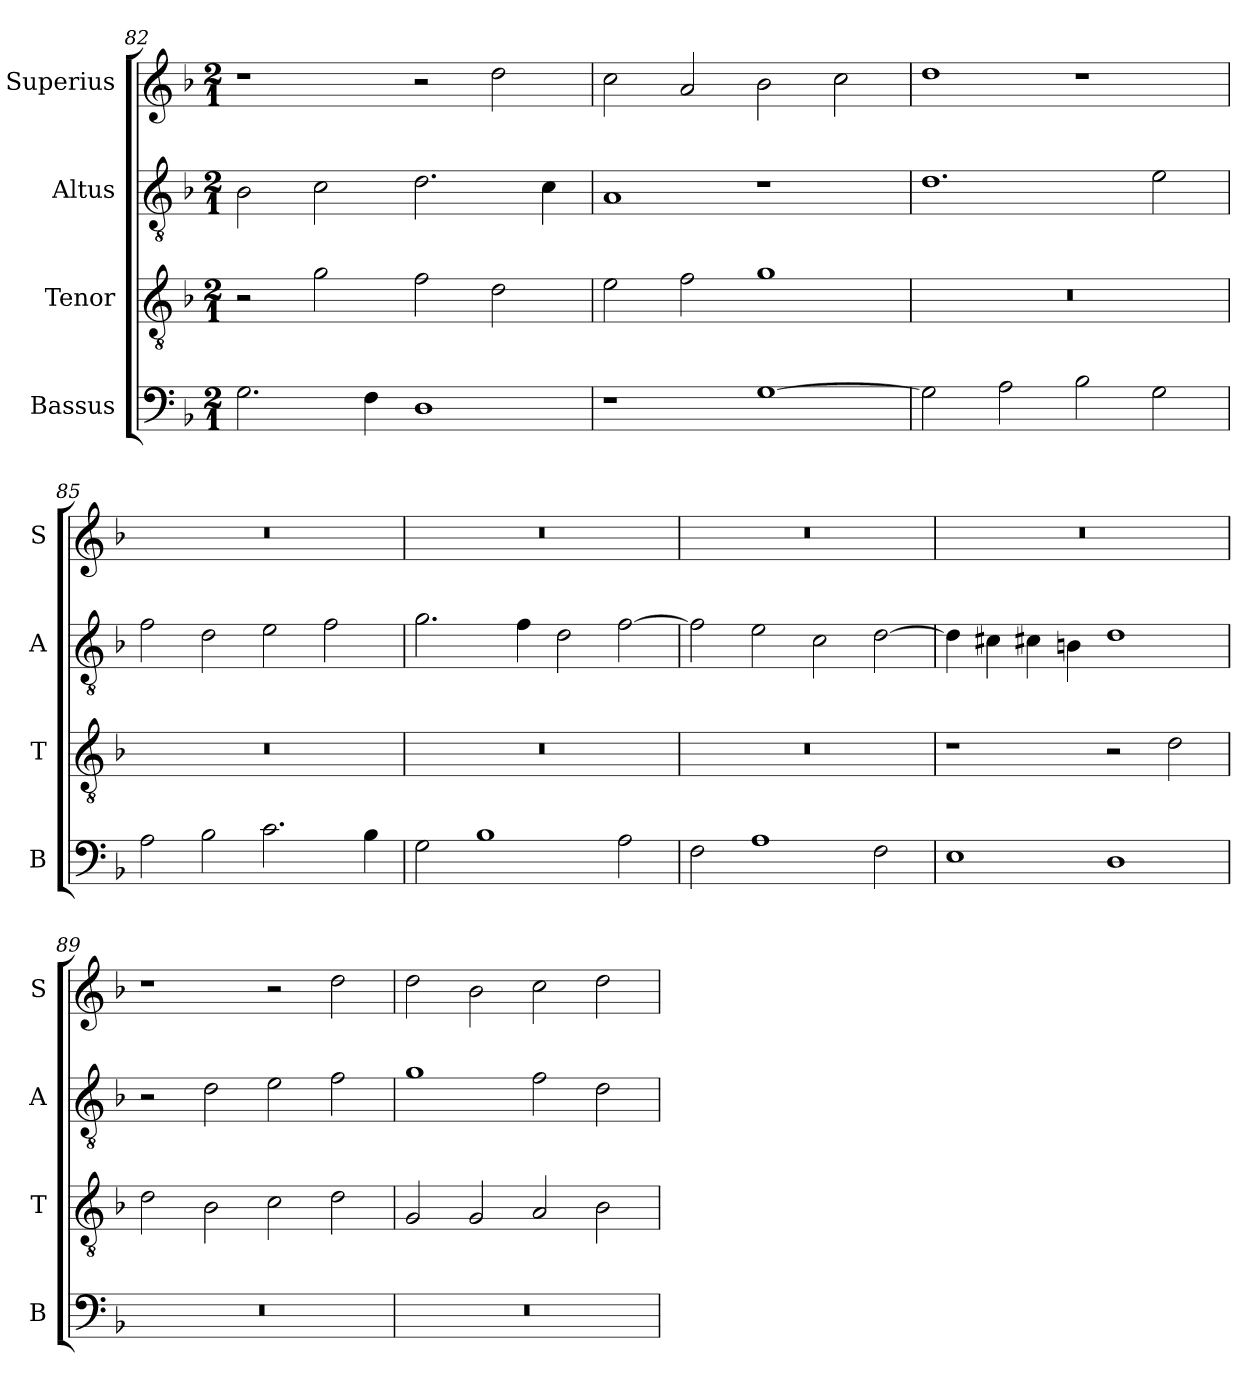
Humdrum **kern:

**kern	**kern	**kern	**kern
*part4	*part3	*part2	*part1
*staff4	*staff3	*staff2	*staff1
*I"Bassus	*I"Tenor	*I"Altus	*I"Superius
*I'B	*I'T	*I'A	*I'S
*clefF4	*clefGv2	*clefGv2	*clefG2
*k[b-]	*k[b-]	*k[b-]	*k[b-]
*M2/1	*M2/1	*M2/1	*M2/1
=82	=82	=82	=82
2.G\	2r	2B-\	1r
.	2g\	2c\	.
4F\	.	.	.
1D	2f\	2.d\	2r
.	2d\	.	2dd\
.	.	4c\	.
=83	=83	=83	=83
1r	2e\	1A	2cc\
.	2f\	.	2a/
[1G	1g	1r	2b-\
.	.	.	2cc\
=84	=84	=84	=84
2G\]	0r	1.d	1dd
2A\	.	.	.
2B-\	.	.	1r
2G\	.	2e\	.
=85	=85	=85	=85
2A\	0r	2f\	0r
2B-\	.	2d\	.
2.c\	.	2e\	.
.	.	2f\	.
4B-\	.	.	.
=86	=86	=86	=86
2G\	0r	2.g\	0r
1B-	.	.	.
.	.	4f\	.
.	.	2d\	.
2A\	.	[2f\	.
=87	=87	=87	=87
2F\	0r	2f\]	0r
1A	.	2e\	.
.	.	2c\	.
2F\	.	[2d\	.
=88	=88	=88	=88
1E	1r	4d\]	0r
.	.	4c#X\	.
.	.	4c#X\	.
.	.	4Bn\	.
1D	2r	1d	.
.	2d\	.	.
=89	=89	=89	=89
0r	2d\	2r	1r
.	2B-\	2d\	.
.	2c\	2e\	2r
.	2d\	2f\	2dd\
=90	=90	=90	=90
0r	2G/	1g	2dd\
.	2G/	.	2b-\
.	2A/	2f\	2cc\
.	2B-\	2d\	2dd\
=	=	=	=
*-	*-	*-	*-
